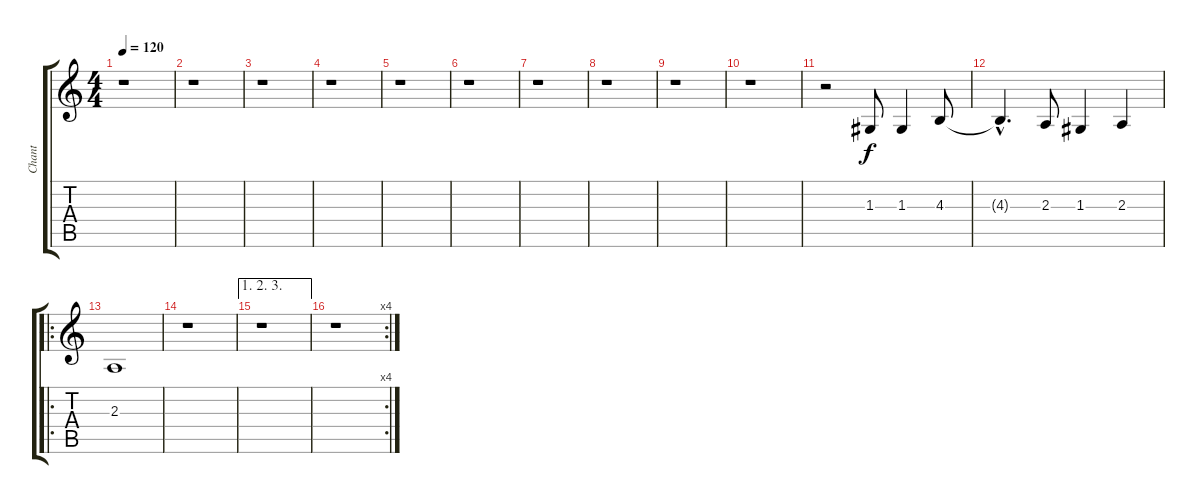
\track ("Chant" "Chant") {instrument lead8bassandlead}
\staff {score tabs}
\tuning (E4 B3 G3 D3 A2 E2) {hide}
\ts (4 4)
\tempo 120
\clef g2
\ks c
r.1{dy f} |
r.1 |
r.1 |
r.1 |
r.1 |
r.1 |
r.1 |
r.1 |
r.1 |
r.1 |
r.2 1.3.8 1.3.4 4.3.8 |
4.3{hac t}.4{d} 2.3.8 1.3.4 2.3.4 |
\ro
2.3.1 |
r.1 |
\ae (1 2 3)
r.1 |
\rc 4
r.1
